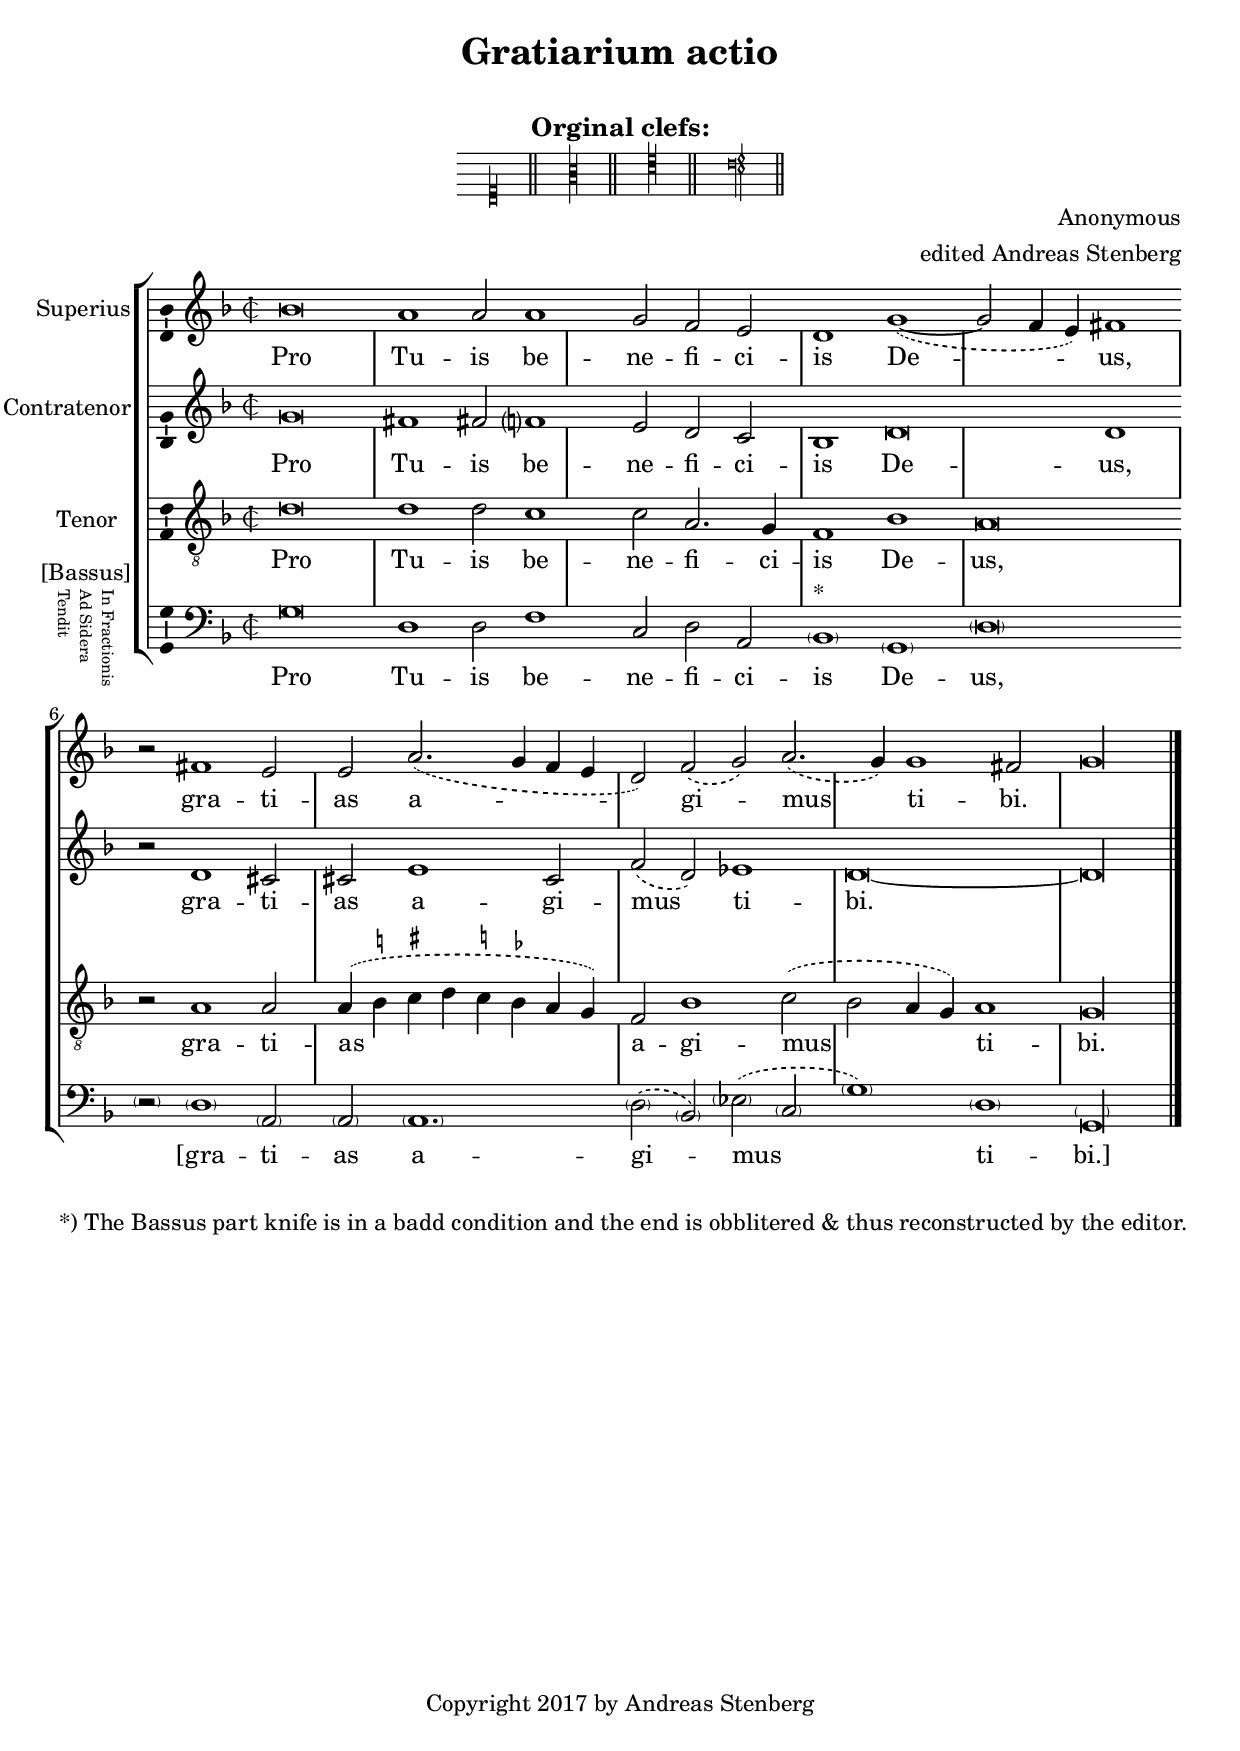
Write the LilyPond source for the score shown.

\version "2.18.2"
\language "deutsch"
ficta = {\once \set suggestAccidentals =##t }
\header {
  title = "Gratiarium actio"
  subtitle = \markup {
    \fill-line { 
      \hspace #0.5
      \center-column {
        \line {\transparent "XXX"}
        \line {\bold "Orginal clefs:"}
        \score {
          
          \new Staff {
            \override Staff.TimeSignature.stencil =##f
            \time 4/2
            \cadenzaOn
            \override Staff.Clef.stencil =##f
            s4 
            \revert Staff.Clef.stencil
            \clef "petrucci-c1" s4 \bar "||" s4 
            \clef "petrucci-c3" s4 \bar "||" s4
            \once \set Staff.forceClef = ##t
            \clef "petrucci-c4" s4 \bar "||" s4 
            \clef "petrucci-f" s4  \bar "||" 
          }
          \layout {
            line-width=8.5\cm
            indent =0.0
          }
        }
      }
      \hspace #0.5
    }
  }
  composer =  "Anonymous"
  arranger = "edited Andreas Stenberg"
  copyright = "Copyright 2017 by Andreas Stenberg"
}

global = {
  \key f \major
  \override Staff.TimeSignature.style = #'mensural
  \time 2/2
  \set Timing.measureLength = #(ly:make-moment 4/2)
  \slurDashed
}

soprano = \relative c'' {
  \global
  % Music follows here.
  \hide Staff.BarLine
  b\breve 
  a1 a2 a1 g2 f2 e2
  d1 g1~(
  g2 f4 e4) fis1
  r2 fis1 e2 
  e2 a2.( g4 f4 e4  
  d2) f2( g2) a2.( g4) 
  g1  fis2 ) 
  \cadenzaOn 
  g\longa
  \undo \hide Staff.BarLine
  \bar "|."
}

alto = \relative c' {
  \global
  % Music follows here.
  \hide Staff.BarLine
  g'\breve
  fis1 fis!2 f?1 e2 d2 c2
  b1 d\breve  d1 
  r2 d1 cis2 
  cis!2 e1 cis2 
  f2( d2) es1
  d\breve~  
  d\longa
  \undo \hide Staff.BarLine
}

tenor = \relative c' {
  \global
  % Music follows here.
  \hide Staff.BarLine
  d\breve
  d1 d2 c1 c2 a2. g4
  f1 b1
  a\breve
  r2 a1 a2
  a4( \ficta h4 \ficta cis4 d4 \ficta c!4 \ficta b!4 a4 g4)
  f2 b1 c2(
  b2 a4 g4) a1
  g\longa
  \undo   \hide Staff.BarLine
}

bass = \relative c {
  \global
  % Music follows here.
  \hide Staff.BarLine
  g'\breve
  d1 d2 f1 c2 d2 a2 
  \parenthesize b1^"*" \parenthesize  g1
  \parenthesize d'\breve
  \parenthesize r2 \parenthesize d1 \parenthesize a2
  \parenthesize a2 \parenthesize  a1.
  \parenthesize d2( \parenthesize  b2) \parenthesize  es2( \parenthesize  c2 
  \parenthesize g'1) \parenthesize  d1
  \parenthesize  g,\longa
  \undo   \hide Staff.BarLine
  \bar "|."
}

sopranoVerse = \lyricmode {
  % Lyrics follow here.
  Pro Tu -- is be -- ne -- fi -- ci -- is De -- us, 
  gra -- ti -- as a -- gi -- mus ti -- bi.
}

altoVerse = \lyricmode {
  % Lyrics follow here.
  Pro Tu -- is be -- ne -- fi -- ci -- is De -- us, 
  gra -- ti -- as a -- gi -- mus ti -- bi.
}

tenorVerse = \lyricmode {
  % Lyrics follow here.
  Pro Tu -- is be -- ne -- fi -- ci -- is De -- us, 
  gra -- ti -- as a -- gi -- mus ti -- bi.
}

bassVerse = \lyricmode {
  % Lyrics follow here.
  Pro Tu -- is be -- ne -- fi -- ci -- is De -- us, 
  [gra -- ti -- as a -- gi -- mus ti -- bi.]
}

rehearsalMidi = #
(define-music-function
 (parser location name midiInstrument lyrics) (string? string? ly:music?)
 #{
   \unfoldRepeats <<
     \new Staff = "soprano" \new Voice = "soprano" { \soprano }
     \new Staff = "alto" \new Voice = "alto" { \alto }
     \new Staff = "tenor" \new Voice = "tenor" { \tenor }
     \new Staff = "bass" \new Voice = "bass" { \bass }
     \context Staff = $name {
       \set Score.midiMinimumVolume = #0.5
       \set Score.midiMaximumVolume = #0.5
       \set Score.tempoWholesPerMinute = #(ly:make-moment 100 4)
       \set Staff.midiMinimumVolume = #0.8
       \set Staff.midiMaximumVolume = #1.0
       \set Staff.midiInstrument = $midiInstrument
     }
     \new Lyrics \with {
       alignBelowContext = $name
     } \lyricsto $name $lyrics
   >>
 #})

\score {
  \new StaffGroup <<
    \new Staff \with {
      midiInstrument = "choir aahs"
      instrumentName = "Superius"
      \consists "Ambitus_engraver"
    } { \soprano }
    \addlyrics { \sopranoVerse }
    \new Staff \with {
      midiInstrument = "choir aahs"
      instrumentName = "Contratenor"
      \consists "Ambitus_engraver"
    } { \alto }
    \addlyrics { \altoVerse }
    \new Staff \with {
      midiInstrument = "choir aahs"
      instrumentName = "Tenor"
      \consists "Ambitus_engraver"
    } { \clef "treble_8" \tenor }
    \addlyrics { \tenorVerse }
    \new Staff \with {
      midiInstrument = "choir aahs"
      instrumentName = \markup { 
        \center-column{  
          "[Bassus]"
          \vspace #0.2
          \rotate #-90 {
            \fontsize #-3
            \column { 
              "In Fractionis "
              "Ad Sidera"
              "Tendit"
            }
          }
        }
      }
      \consists "Ambitus_engraver"
    } { \clef bass \bass }
    \addlyrics { \bassVerse }
  >>
  \layout { }
  \midi {
    \tempo 1=76
  }
}
\markup {
  *) The Bassus part knife is in a badd condition and the end is obblitered & thus reconstructed by the editor. 
}
% Rehearsal MIDI files:
\book {
  \bookOutputSuffix "soprano"
  \score {
    \rehearsalMidi "soprano" "soprano sax" \sopranoVerse
    \midi { }
  }
}

\book {
  \bookOutputSuffix "alto"
  \score {
    \rehearsalMidi "alto" "soprano sax" \altoVerse
    \midi { }
  }
}

\book {
  \bookOutputSuffix "tenor"
  \score {
    \rehearsalMidi "tenor" "tenor sax" \tenorVerse
    \midi { }
  }
}

\book {
  \bookOutputSuffix "bass"
  \score {
    \rehearsalMidi "bass" "tenor sax" \bassVerse
    \midi { }
  }
}

